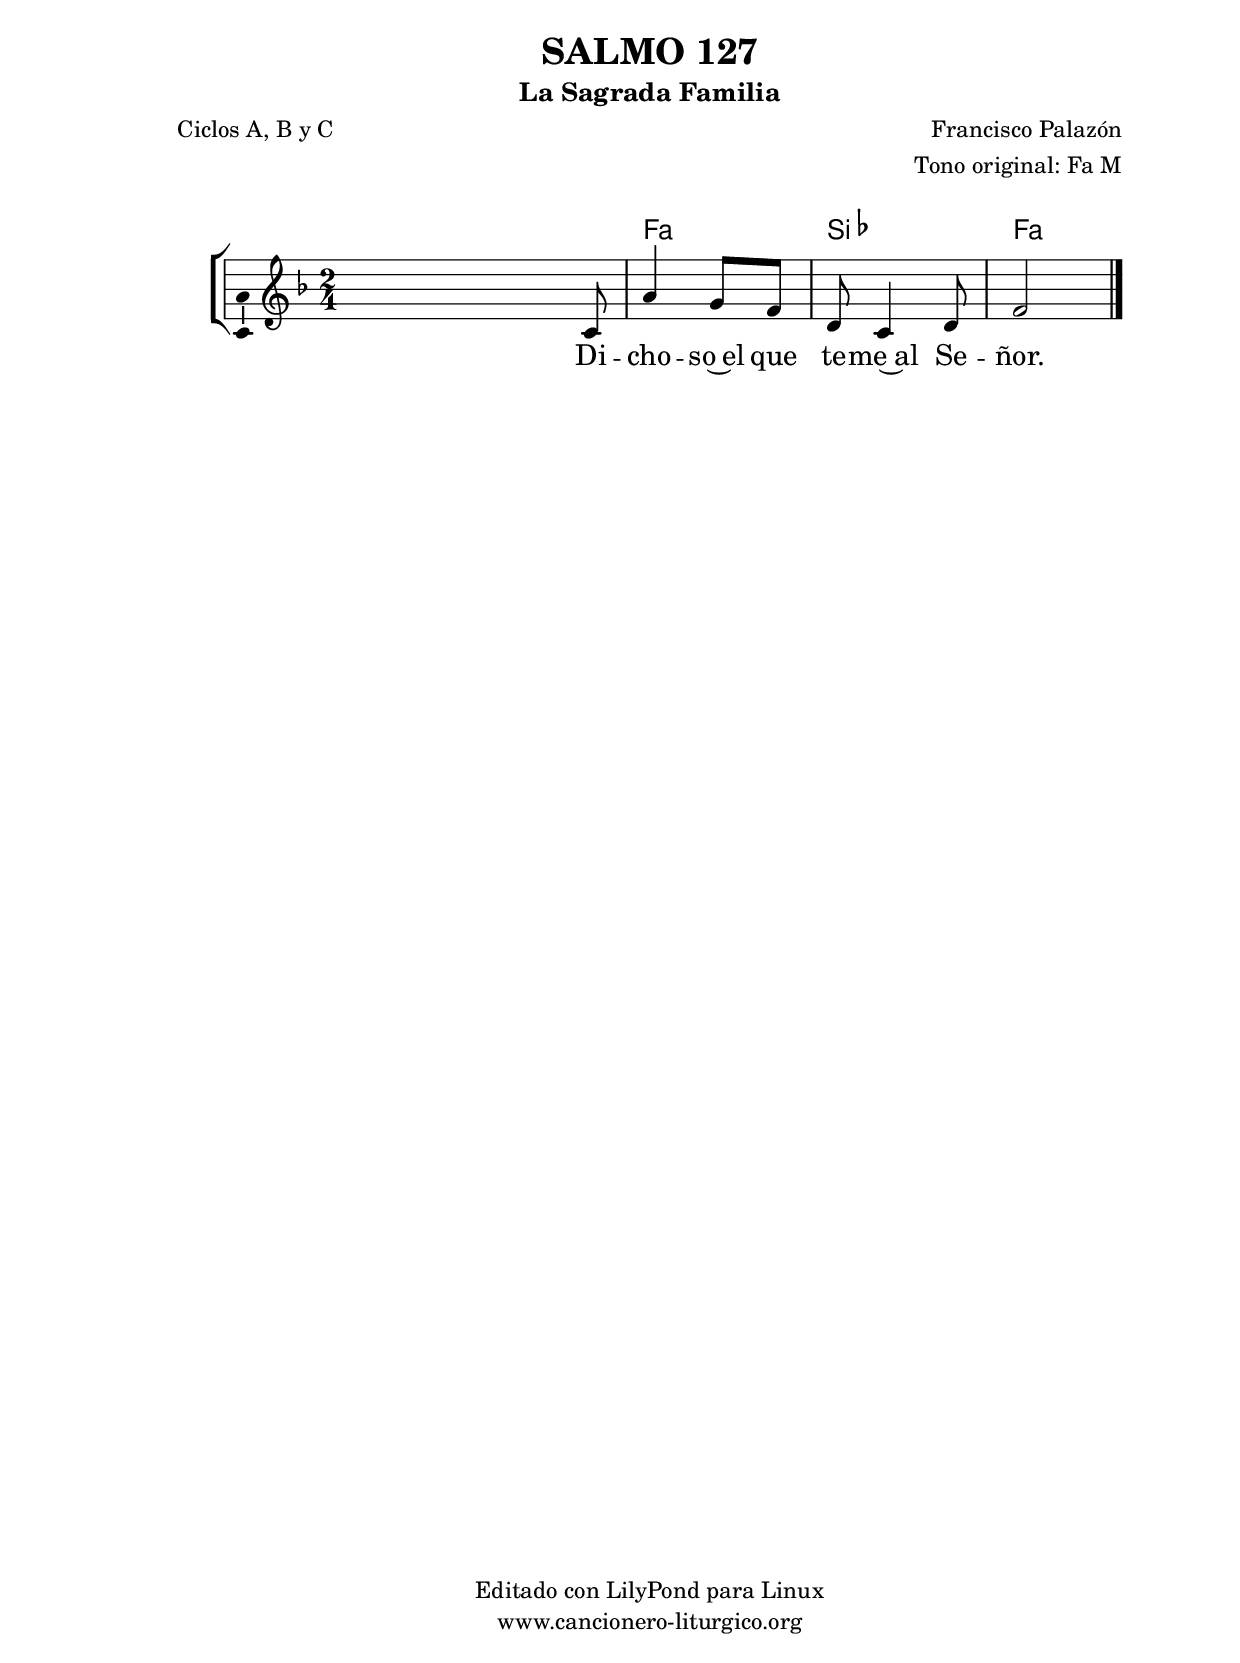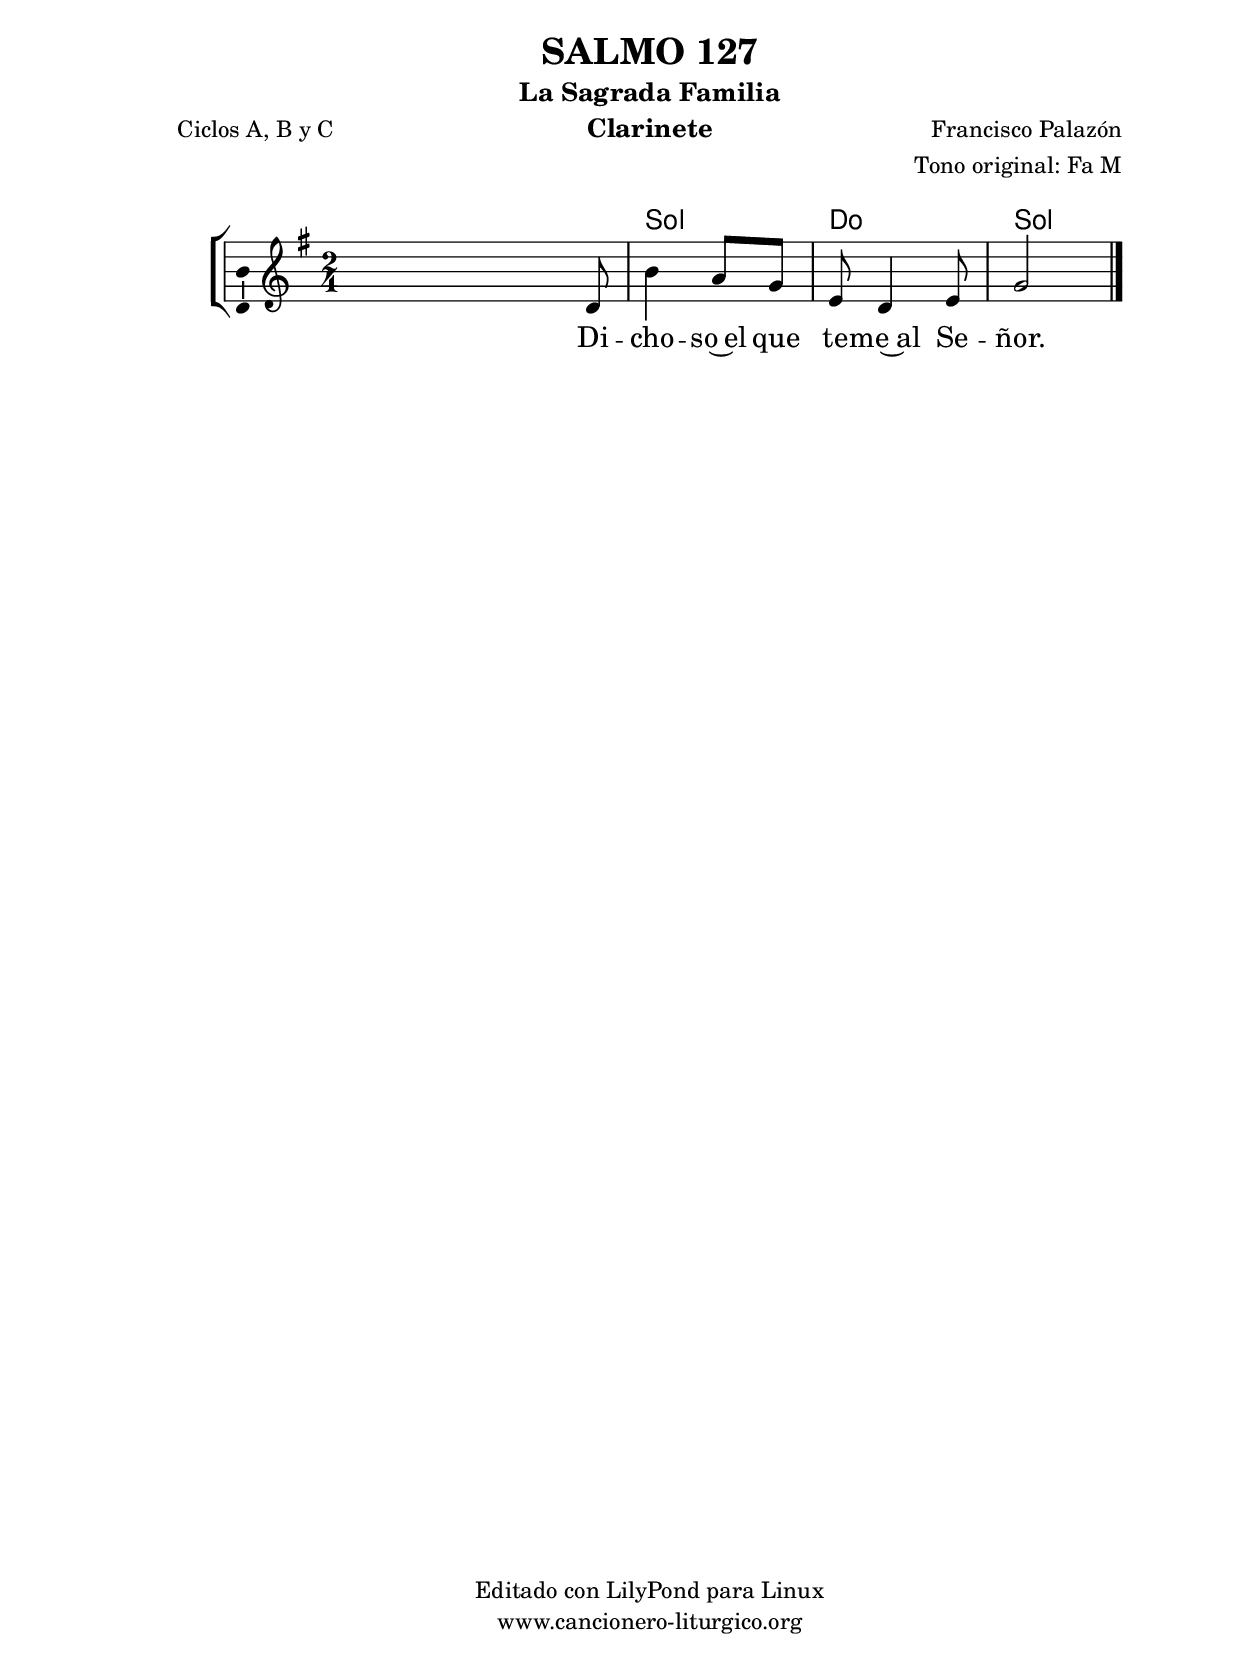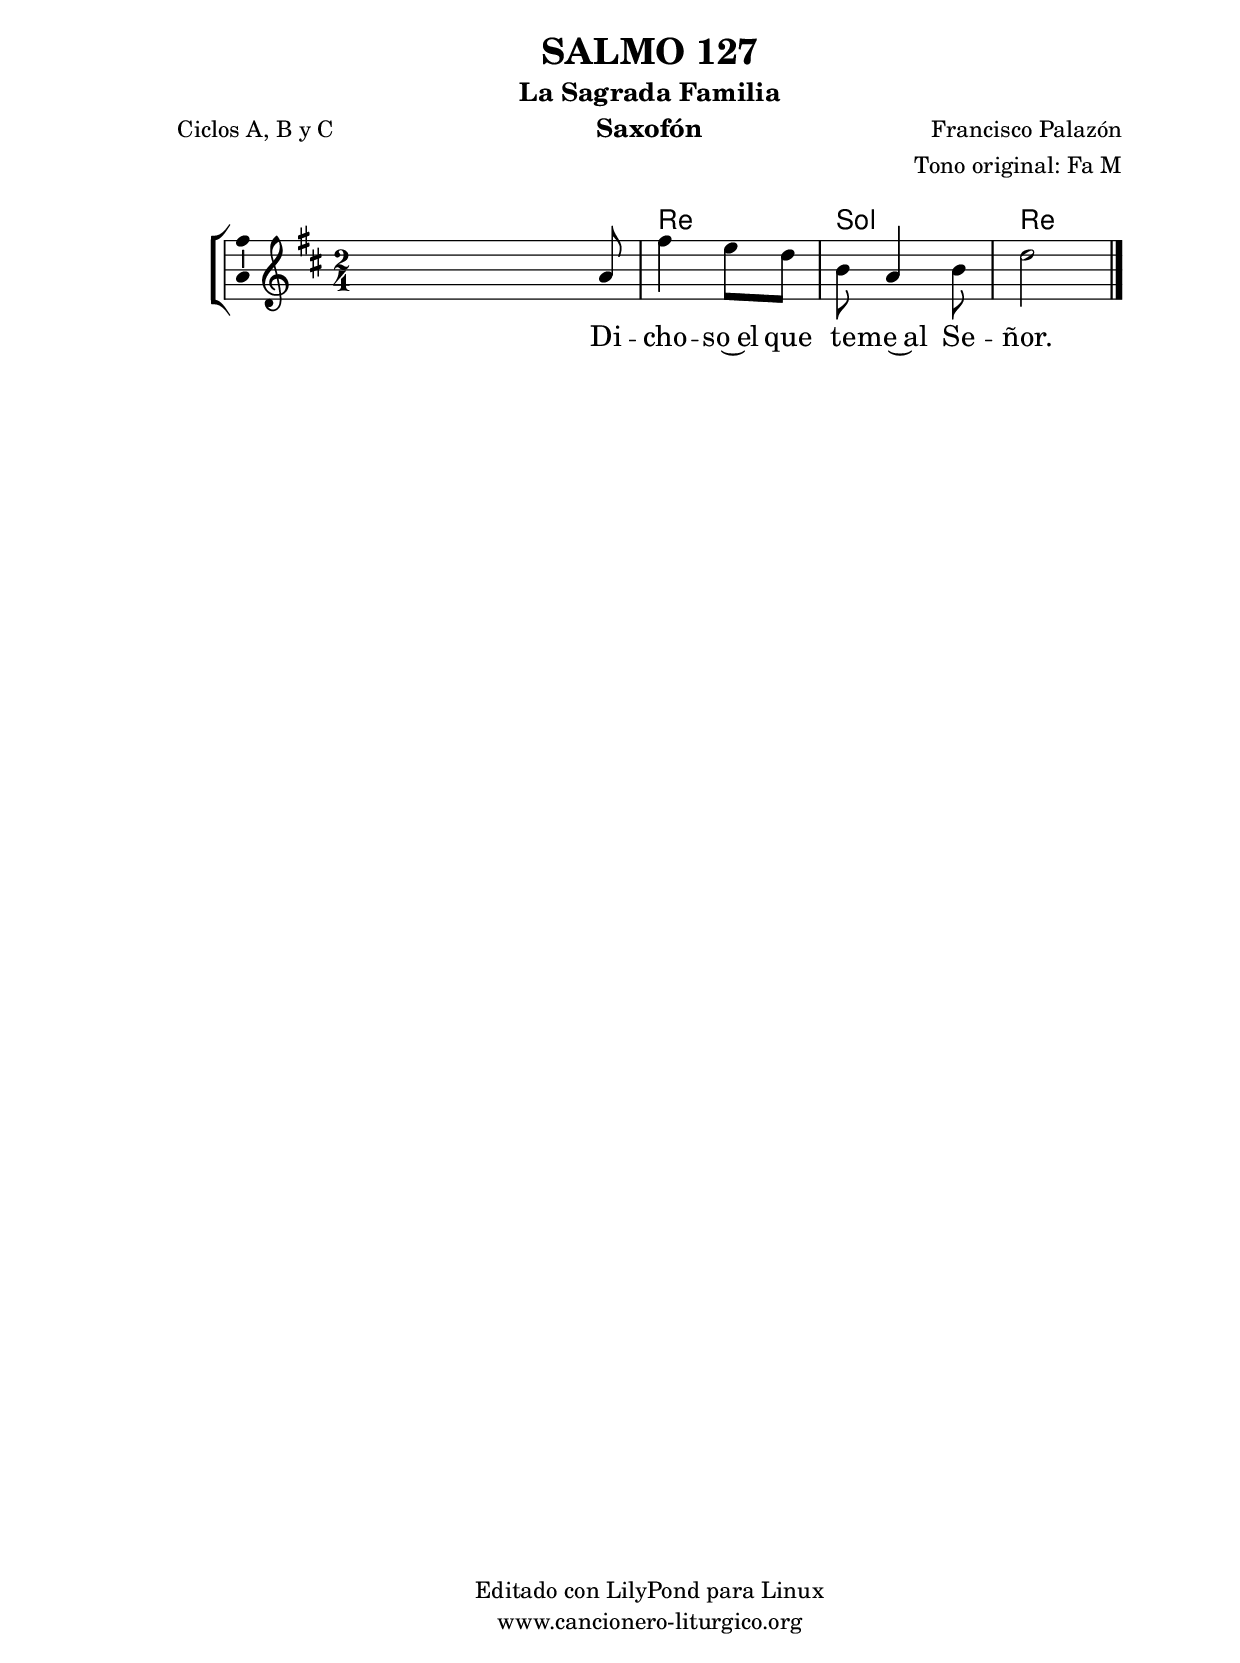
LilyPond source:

%
%para convertir .midi en .wav:
%timidity filename.midi -Ow -o finename.wav
%
%
%Para convertir de .wav a .mp3:
%lame -h -m j filename.wav
%
%
%para escuchar el midi:
%timidity nombrefichero.midi
%


%versión de lilypond para la que se ha escrito esta partitura:
\version "2.16.0"

	%Tamaño papel
	#(set-default-paper-size "a4")
	%Tamaño partitura
	#(set-global-staff-size 20)
	%No responde al pulsar sobre una nota
	#(ly:set-option 'point-and-click #f)

%parámetros del encabezamiento:
\header {
	title = "SALMO 127"
	subtitle = "La Sagrada Familia"
	composer = "Francisco Palazón"
	poet = "Ciclos A, B y C"
	meter = ""
	arranger = "Tono original: Fa M"
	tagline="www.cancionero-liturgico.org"
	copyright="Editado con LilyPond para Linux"
	tiempo = "Navidad"
	usos = "Salmo"
	letra = "Dichoso el que teme al Señor."
	}

%parámetros asociados al papel:
\paper  {
	oddHeaderMarkup = \markup {\fill-line { \on-the-fly #not-first-page \fromproperty #'header:title \on-the-fly #not-first-page \fromproperty #'header:composer }}
	evenHeaderMarkup = \markup {\fill-line { \fromproperty #'header:composer \fromproperty #'header:title }}
	#(set-paper-size "a4")
	print-page-number = ##f
	first-page-number = 1
	print-first-page-number = ##f
%	head-separation = 3.0 \cm
	top-margin = 2.0 \cm
	bottom-margin = 0.5\cm
%%%	bottom-margin = -1.0\cm
	left-margin = 3.0 \cm
	line-width = 16.0 \cm 
	indent = 8\mm
	interscoreline = 2.\mm
	between-system-space = 15\mm
%	para que las partituras no llenen la hoja:
	ragged-bottom = ##t
%	idem para la última hoja:
	ragged-last-bottom = ##f
%	para que las partituras llenen el ancho del papel:
	ragged-last = ##f
	after-title-space = 2.5 \cm
%page-count=1
%system-count=8

	%Flexible Vertical Spacing
%	markup-markup-spacing =
%	#'((basic-distance . 15) (minimum-distance . 15) (padding . 3))
	markup-system-spacing =
	#'((basic-distance . 15) (minimum-distance . 15) (padding . 3))
	system-system-spacing =
	#'((basic-distance . 15) (minimum-distance . 15) (padding . 3))
	score-system-spacing =
	#'((basic-distance . 15) (minimum-distance . 15) (padding . 5))
%	top-system-spacing = % header
%	#'((basic-distance . 8) (minimum-distance . 0) (padding . 3))
%	top-markup-spacing =
%	#'((basic-distance . 20) (minimum-distance . 20) (padding . 3))
	last-bottom-spacing = % footer
	#'((basic-distance . 5) (minimum-distance . 5) (padding . 3))
%	score-markup-spacing =
%	#'((basic-distance . 16) (minimum-distance . 13) (padding . 3))

	}


%parámetros que afectan a toda la partitura:
global =  {
	%clave de sol (G):
	\clef G
	%armadura:
%	\transpose f e
	\key f \major
	\tempo 4=100
	\set Score.tempoHideNote = ##t
	}


acordes = {
	\italianChords
	\chordmode {
%	\transpose f e
{

s2
f2 bes f

	}
	}
}

melodia = 
%	\transpose f e
{
	\relative c'{

\time 2/4
s4 s8 c8
a'4 g8 f
d8 c4 d8
f2

	\bar "|."
	}
	}


texto = \lyricmode {
Di -- cho -- so~el que te -- me~al Se -- ñor.
	}


acordesStaff = \context ChordNames = acordesStaff <<
	\set chordChanges = ##t
	\acordes
	>>


vozStaff = \context Voice = vozStaff
\with {\consists "Ambitus_engraver"}
<<
%	\set Staff.instrumentName = ""
%	\set Staff.shortInstrumentName = ""
%	\set Staff.midiInstrument = #"clarinet"
%	\set Staff.midiInstrument = #"cello"
%	\set Staff.midiInstrument = #"flute"
	\set Staff.midiInstrument = #"electric guitar (jazz)"
%	\set Staff.midiInstrument = #"english horn"
%	\set Staff.midiInstrument = #"violin"
%	\set Staff.midiInstrument = #"glockenspiel"
	\set Staff.midiMinimumVolume = #0.7
	\set Staff.midiMaximumVolume = #0.9
	\global
	\melodia
	>>


textoStaff = \context Lyrics = textoStaff <<
	\lyricsto vozStaff \texto
	>>

\book {
	\score {
		\context ChoirStaff {
			\override StaffGroup.SystemStartBracket #'collapse-height = #1
			\override Score.SystemStartBar #'collapse-height = #1
			<<
			\acordesStaff
			\vozStaff
			\textoStaff
			>>
			}
		\layout {
	    		\context {
				\Lyrics
				\override LyricText #'font-size = #2
				}
	   		 \context {
				\Score
				%fontSize = #3
				\override StaffSymbol #'staff-space = #(magstep +3)
				%\override Beam #'thickness = #0.55
				%\override SpacingSpanner #'spacing-increment = #1.0
				%\override Slur #'height-limit = #1.5
				}
			}
		}
	\score {
		\unfoldRepeats
		\context ChoirStaff {
			<<
			\acordesStaff
			\vozStaff
			>>
			}
		\midi {
	  		\context {
	  			\Score
				tempoWholesPerMinute = #(ly:make-moment 70 4)
				}
			}
		}
	}

%Partitura para clarinete
#(define output-suffix "C")
\book {
	\header{
		instrument = "Clarinete"
		}
	\score {
		\context ChoirStaff {
			\override StaffGroup.SystemStartBracket #'collapse-height = #1
			\override Score.SystemStartBar #'collapse-height = #1
\transpose c d
			<<
			\acordesStaff
			\vozStaff
			\textoStaff
			>>
			}
		\layout {
	    		\context {
				\Lyrics
				\override LyricText #'font-size = #2
				}
	   		 \context {
				\Score
				%fontSize = #3
				\override StaffSymbol #'staff-space = #(magstep +3)
				%\override Beam #'thickness = #0.55
				%\override SpacingSpanner #'spacing-increment = #1.0
				%\override Slur #'height-limit = #1.5
				}
			}
		}
	}

%Partitura para saxofón
#(define output-suffix "S")
\book {
	\header{
		instrument = "Saxofón"
		}
	\score {
		\context ChoirStaff {
			\override StaffGroup.SystemStartBracket #'collapse-height = #1
			\override Score.SystemStartBar #'collapse-height = #1
\transpose c a
			<<
			\acordesStaff
			\vozStaff
			\textoStaff
			>>
			}
		\layout {
	    		\context {
				\Lyrics
				\override LyricText #'font-size = #2
				}
	   		 \context {
				\Score
				%fontSize = #3
				\override StaffSymbol #'staff-space = #(magstep +3)
				%\override Beam #'thickness = #0.55
				%\override SpacingSpanner #'spacing-increment = #1.0
				%\override Slur #'height-limit = #1.5
				}
			}
		}
	}

